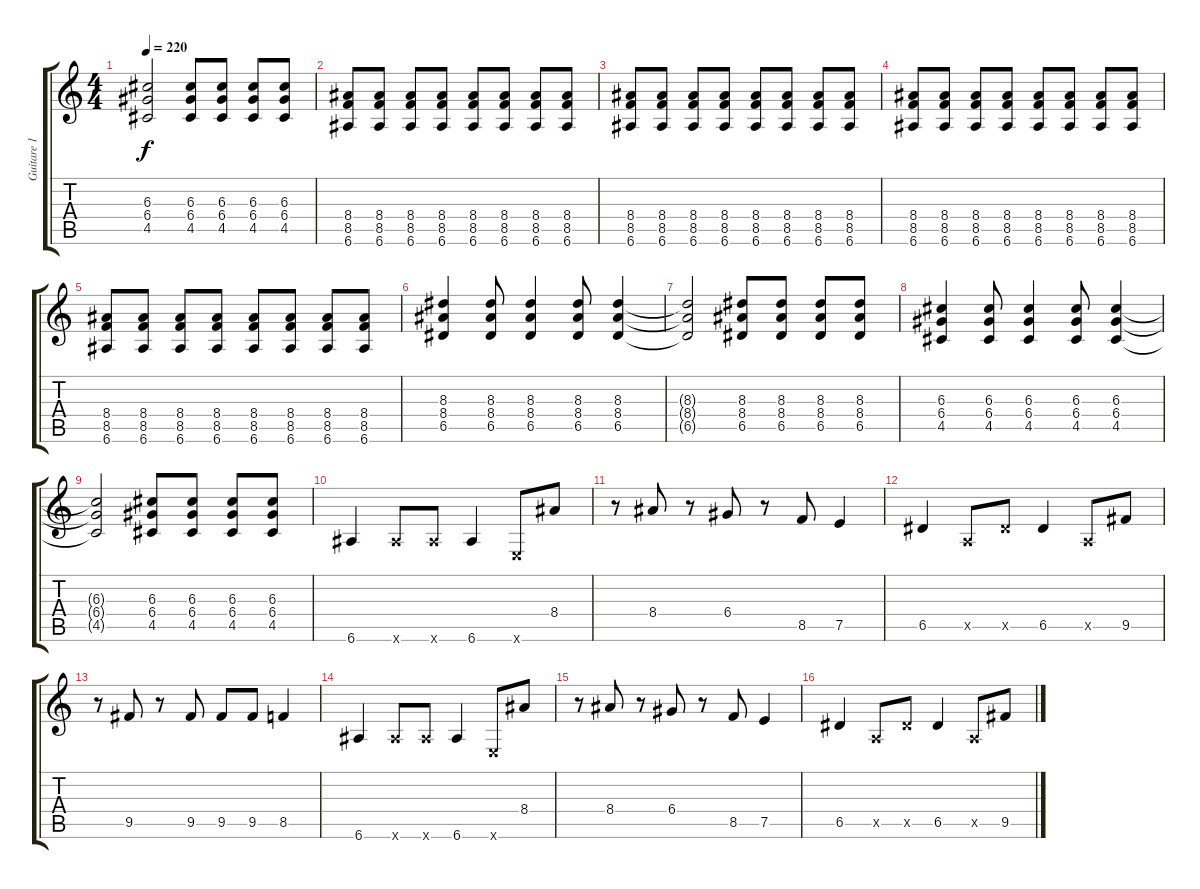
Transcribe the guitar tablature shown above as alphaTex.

\track ("Guitare 1" "Guitare 1") {instrument overdrivenguitar}
\staff {score tabs}
\tuning (E4 B3 G3 D3 A2 E2) {hide}
\ts (4 4)
\tempo 220
\clef g2
\ks c
(6.3{t} 6.4{t} 4.5{t}).2{dy f} (6.3 6.4 4.5).8 (6.3 6.4 4.5).8 (6.3 6.4 4.5).8 (6.3 6.4 4.5).8 |
(8.4 8.5 6.6).8 (8.4 8.5 6.6).8 (8.4 8.5 6.6).8 (8.4 8.5 6.6).8 (8.4 8.5 6.6).8 (8.4 8.5 6.6).8 (8.4 8.5 6.6).8 (8.4 8.5 6.6).8 |
(8.4 8.5 6.6).8 (8.4 8.5 6.6).8 (8.4 8.5 6.6).8 (8.4 8.5 6.6).8 (8.4 8.5 6.6).8 (8.4 8.5 6.6).8 (8.4 8.5 6.6).8 (8.4 8.5 6.6).8 |
(8.4 8.5 6.6).8 (8.4 8.5 6.6).8 (8.4 8.5 6.6).8 (8.4 8.5 6.6).8 (8.4 8.5 6.6).8 (8.4 8.5 6.6).8 (8.4 8.5 6.6).8 (8.4 8.5 6.6).8 |
(8.4 8.5 6.6).8 (8.4 8.5 6.6).8 (8.4 8.5 6.6).8 (8.4 8.5 6.6).8 (8.4 8.5 6.6).8 (8.4 8.5 6.6).8 (8.4 8.5 6.6).8 (8.4 8.5 6.6).8 |
(8.3 8.4 6.5).4 (8.3 8.4 6.5).8 (8.3 8.4 6.5).4 (8.3 8.4 6.5).8 (8.3 8.4 6.5).4 |
(8.3{t} 8.4{t} 6.5{t}).2 (8.3 8.4 6.5).8 (8.3 8.4 6.5).8 (8.3 8.4 6.5).8 (8.3 8.4 6.5).8 |
(6.3 6.4 4.5).4 (6.3 6.4 4.5).8 (6.3 6.4 4.5).4 (6.3 6.4 4.5).8 (6.3 6.4 4.5).4 |
(6.3{t} 6.4{t} 4.5{t}).2 (6.3 6.4 4.5).8 (6.3 6.4 4.5).8 (6.3 6.4 4.5).8 (6.3 6.4 4.5).8 |
6.6.4 6.6{x}.8 6.6{x}.8 6.6.4 0.6{x}.8 8.4.8 |
r.8 8.4.8 r.8 6.4.8 r.8 8.5.8 7.5.4 |
6.5.4 0.5{x}.8 6.5{x}.8 6.5.4 0.5{x}.8 9.5.8 |
r.8 9.5.8 r.8 9.5.8 9.5.8 9.5.8 8.5.4 |
6.6.4 6.6{x}.8 6.6{x}.8 6.6.4 0.6{x}.8 8.4.8 |
r.8 8.4.8 r.8 6.4.8 r.8 8.5.8 7.5.4 |
6.5.4 0.5{x}.8 6.5{x}.8 6.5.4 0.5{x}.8 9.5.8
